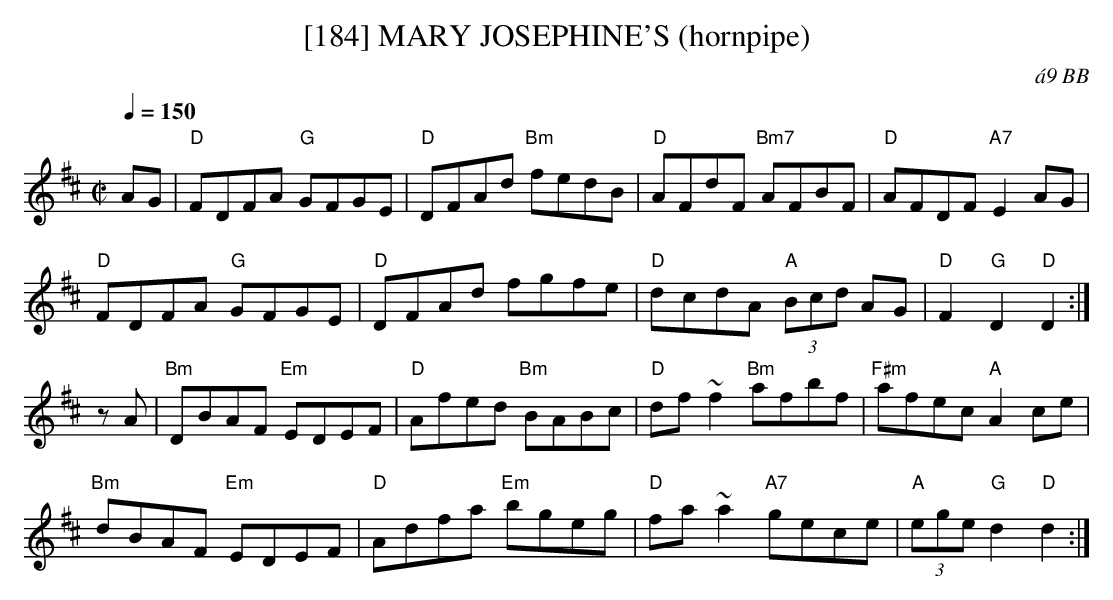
X:1
T:[184] MARY JOSEPHINE'S (hornpipe)
C:\'a9 BB
M:C|
L:1/8
Q:1/4=150
K:D
AG|"D"FDFA "G"GFGE|"D"DFAd "Bm"fedB|"D"AFdF "Bm7"AFBF|"D"AFDF "A7"E2 AG|
"D"FDFA "G"GFGE|"D"DFAd fgfe|"D"dcdA "A"(3Bcd AG|"D"F2 "G"D2 "D"D2 :|
zA|"Bm"DBAF "Em"EDEF|"D"Afed "Bm"BABc|"D"df~f2 "Bm"afbf|"F#m"afec "A"A2 ce|
"Bm"dBAF "Em"EDEF|"D"Adfa "Em"bgeg|"D"fa~a2 "A7"gece|"A"(3ege "G"d2 "D"d2 :|
